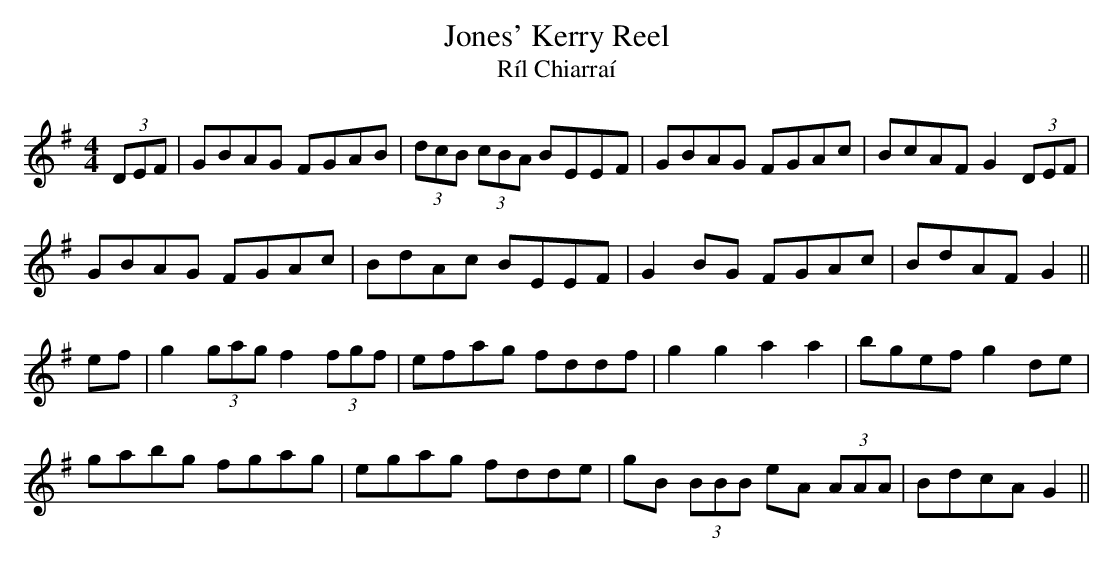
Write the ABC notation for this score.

X:1
T: Jones' Kerry Reel
T: R\'il Chiarra\'i
L: 1/8
M: 4/4
K: G
(3DEF|GBAG FGAB|(3dcB (3cBA BEEF|GBAG FGAc|BcAF G2 (3DEF|
GBAG FGAc|BdAc BEEF|G2 BG FGAc|BdAF G2 ||
ef|g2 (3gag f2 (3fgf|efag fddf|g2 g2 a2 a2|bgef g2 de|
gabg fgag|egag fdde|gB (3BBB eA (3AAA|BdcA G2 ||
